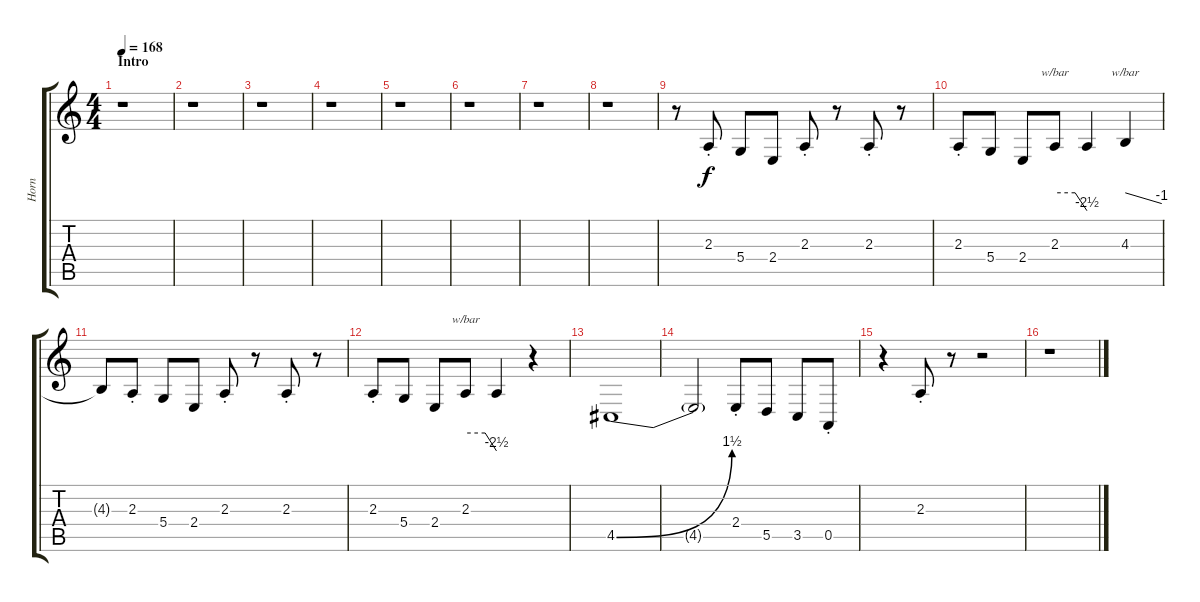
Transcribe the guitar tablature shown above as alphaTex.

\track ("Horn" "Horn") {instrument englishhorn}
\staff {score tabs}
\tuning (E4 B3 G3 D3 A2 E2) {hide}
\ts (4 4)
\section ("" "Intro")
\tempo 168
\clef g2
\ks c
r.1{dy f instrument englishhorn} |
r.1 |
r.1 |
r.1 |
r.1 |
r.1 |
r.1 |
r.1 |
r.8 2.3{st}.8 5.4.8 2.4.8 2.3{st}.8 r.8 2.3{st}.8 r.8 |
2.3{st}.8 5.4.8 2.4.8 2.3.8{tbe (custom default 0 0 38 0 60 -10)} 2.3{t}.4 4.3.4{tbe (dive default 0 0 60 -4)} |
4.3{t}.8 2.3{st}.8 5.4.8 2.4.8 2.3{st}.8 r.8 2.3{st}.8 r.8 |
2.3{st}.8 5.4.8 2.4.8 2.3.8{tbe (custom default 0 0 38 0 60 -10)} 2.3{t}.4 r.4 |
4.5{be (bend 0 0 60 6)}.1 |
4.5{t}.2 2.4{st}.8 5.5.8 3.5.8 0.5{st}.8 |
r.4 2.3{st}.8 r.8 r.2 |
r.1
